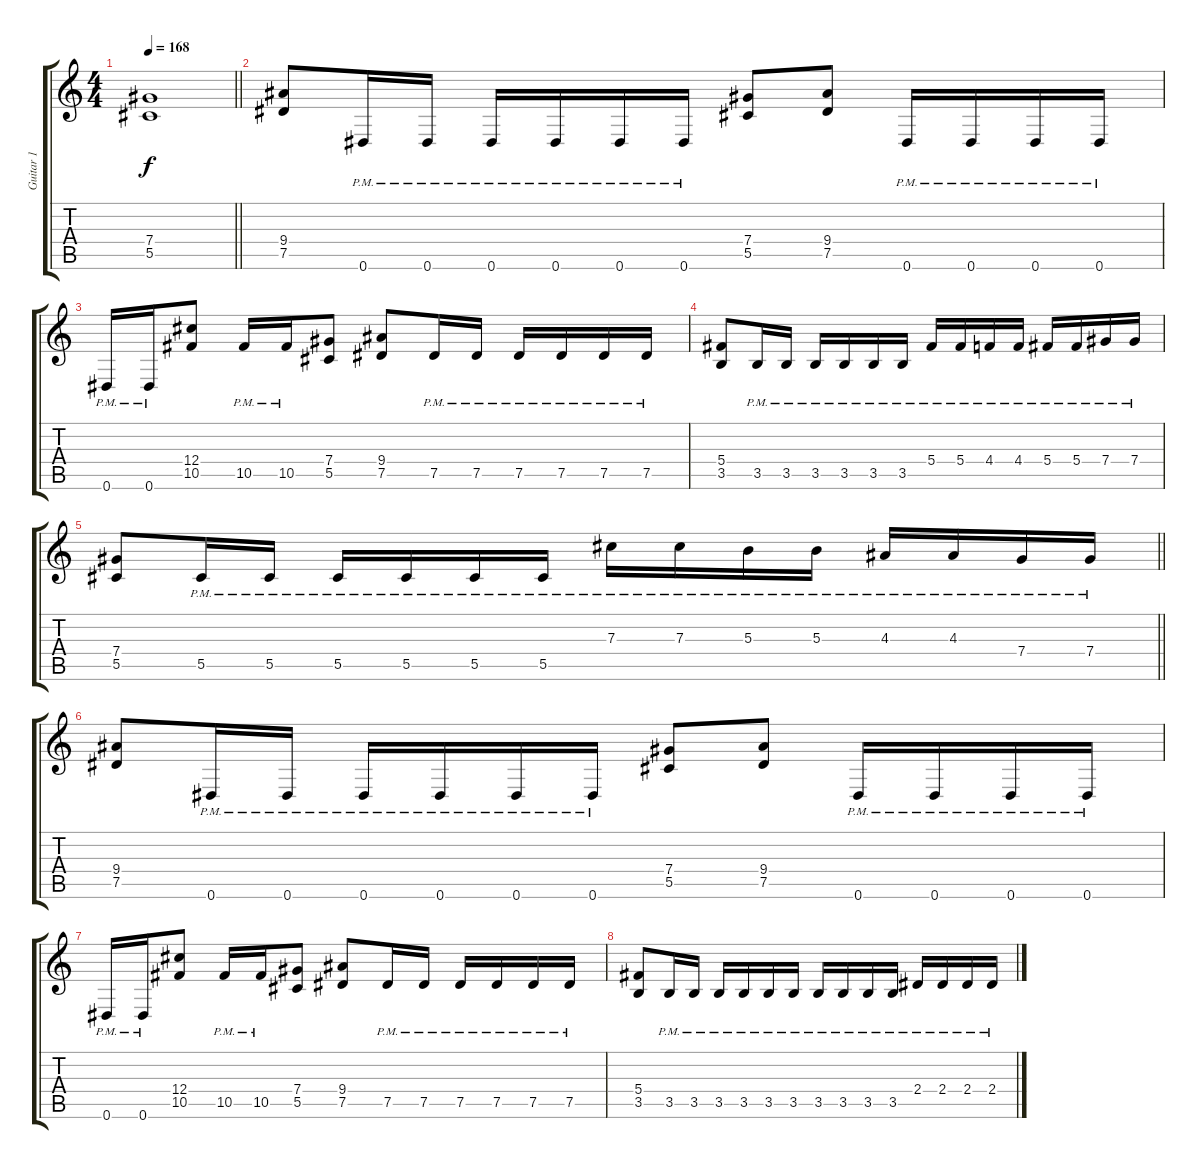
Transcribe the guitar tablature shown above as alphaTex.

\track ("Guitar 1" "Guitar 1") {instrument distortionguitar}
\staff {score tabs}
\tuning (Eb4 Bb3 Gb3 Db3 Ab2 Eb2) {hide}
\ts (4 4)
\tempo 168
\clef g2
\barLineRight lightlight
\ks c
(7.4 5.5).1{dy f} |
(9.4 7.5).8 0.6{pm}.16 0.6{pm}.16 0.6{pm}.16 0.6{pm}.16 0.6{pm}.16 0.6{pm}.16 (7.4 5.5).8 (9.4 7.5).8 0.6{pm}.16 0.6{pm}.16 0.6{pm}.16 0.6{pm}.16 |
0.6{pm}.16 0.6{pm}.16 (12.4 10.5).8 10.5{pm}.16 10.5{pm}.16 (7.4 5.5).8 (9.4 7.5).8 7.5{pm}.16 7.5{pm}.16 7.5{pm}.16 7.5{pm}.16 7.5{pm}.16 7.5{pm}.16 |
(5.4 3.5).8 3.5{pm}.16 3.5{pm}.16 3.5{pm}.16 3.5{pm}.16 3.5{pm}.16 3.5{pm}.16 5.4{pm}.16 5.4{pm}.16 4.4{pm}.16 4.4{pm}.16 5.4{pm}.16 5.4{pm}.16 7.4{pm}.16 7.4{pm}.16 |
\barLineRight lightlight
(7.4 5.5).8 5.5{pm}.16 5.5{pm}.16 5.5{pm}.16 5.5{pm}.16 5.5{pm}.16 5.5{pm}.16 7.3{pm}.16 7.3{pm}.16 5.3{pm}.16 5.3{pm}.16 4.3{pm}.16 4.3{pm}.16 7.4{pm}.16 7.4{pm}.16 |
(9.4 7.5).8 0.6{pm}.16 0.6{pm}.16 0.6{pm}.16 0.6{pm}.16 0.6{pm}.16 0.6{pm}.16 (7.4 5.5).8 (9.4 7.5).8 0.6{pm}.16 0.6{pm}.16 0.6{pm}.16 0.6{pm}.16 |
0.6{pm}.16 0.6{pm}.16 (12.4 10.5).8 10.5{pm}.16 10.5{pm}.16 (7.4 5.5).8 (9.4 7.5).8 7.5{pm}.16 7.5{pm}.16 7.5{pm}.16 7.5{pm}.16 7.5{pm}.16 7.5{pm}.16 |
(5.4 3.5).8 3.5{pm}.16 3.5{pm}.16 3.5{pm}.16 3.5{pm}.16 3.5{pm}.16 3.5{pm}.16 3.5{pm}.16 3.5{pm}.16 3.5{pm}.16 3.5{pm}.16 2.4{pm}.16 2.4{pm}.16 2.4{pm}.16 2.4{pm}.16
